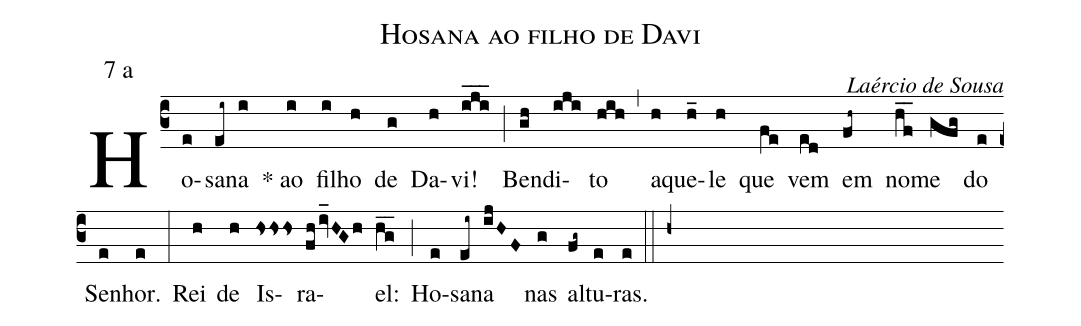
name: Hosana ao filho de Davi;
mode: 7;
mode-differentia: a;
commentary: Laércio de Sousa;
%%
(c3)

Ho(e)sa(ei~)na(i) * ao(i) fi(i)lho(h) de(g) Da(h)vi!(iji___) (;) Ben(gh)di(iji)to(hih) (,) a(h)que(h_)le(h) que(fe) vem(ed) em(fh~) no(hf__)me(gfg) do(e) Se(e)nhor.(e) (:) Rei(h) de(h) Is(hsss)ra(fhiv_HGh)el:(hg__) (;) Ho(e)sa(ei~)na(ijHF) nas(g) al(fg~)tu(e)ras.(e)

(::)

(h+)
